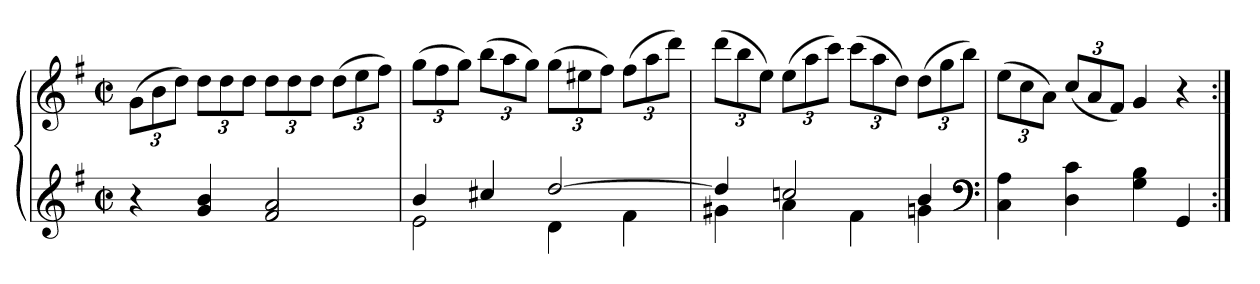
**kern	**kern
*part1	*part1
*staff2	*staff1
*clefG2	*clefG2
*k[f#]	*k[f#]
*G:	*G:
*M2/2	*M2/2
*met(c|)	*met(c|)
=	=
4r	(12gL
.	12b
.	12ddJ)
4g 4b	12ddL
.	12dd
.	12ddJ
2f# 2a	12ddL
.	12dd
.	12ddJ
.	(12ddL
.	12ee
.	12ff#J)
=37	=37
*^	*
4b	2e	(12ggL
.	.	12ff#
.	.	12ggJ)
4cc#X	.	(12bbL
.	.	12aa
.	.	12ggJ)
[2dd	4d	(12ggL
.	.	12ee#X
.	.	12ff#J)
.	4f#	(12ff#L
.	.	12aa
.	.	12dddJ)
=38	=38	=38
4dd]	4g#X	(12dddL
.	.	12bb
.	.	12eeJ)
2ccn	4a	(12eeL
.	.	12aa
.	.	12cccJ)
.	4f#	(12cccL
.	.	12aa
.	.	12ddJ)
4b	4gn	(12ddL
.	.	12gg
.	.	12bbJ)
*v	*v	*
*clefF4	*
=39	=39
4C 4A	(12eeL
.	12cc
.	12aJ)
4D 4c	(12ccL
.	12a
.	12f#J)
4G 4B	4g
4GG	4r
=:|!	=:|!
*-	*-
